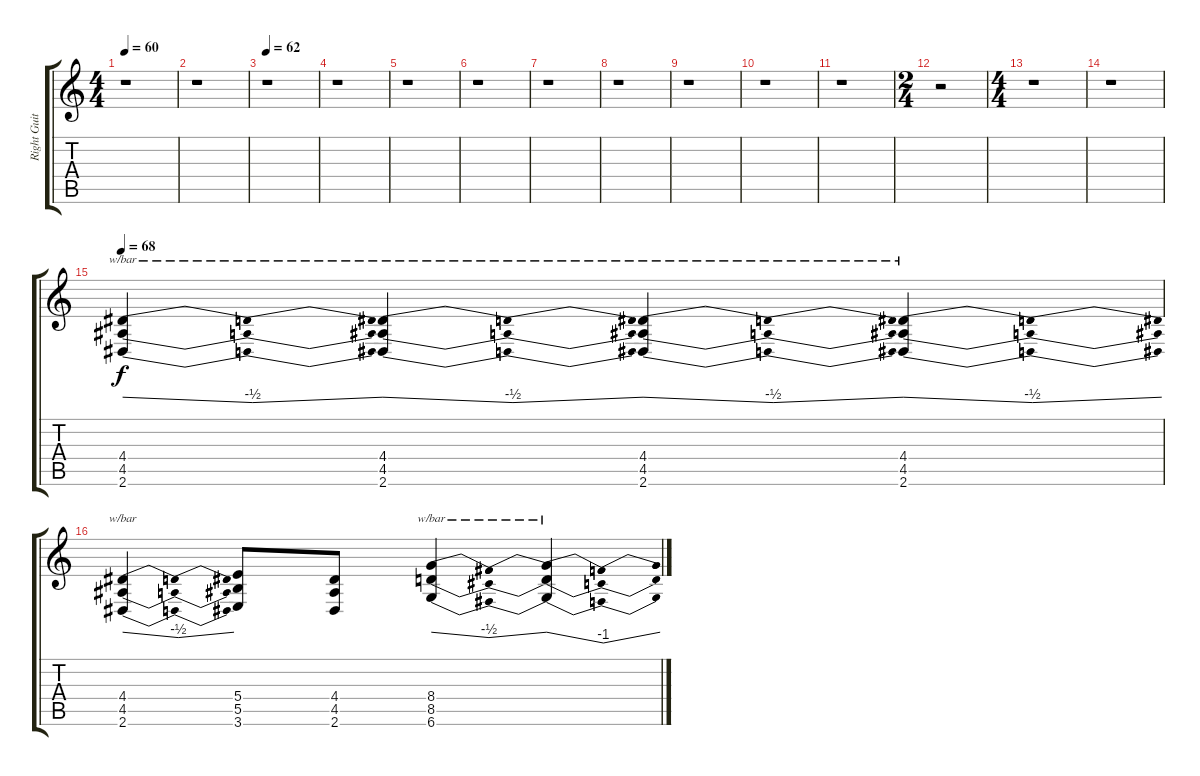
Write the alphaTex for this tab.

\track ("Right Guitar" "Right Guit") {instrument distortionguitar}
\staff {score tabs}
\tuning (Db4 Ab3 E3 B2 Gb2 Db2) {hide}
\ts (4 4)
\tempo 60
\clef g2
\ks c
r.1{dy f} |
r.1 |
\tempo 62
r.1 |
r.1 |
r.1 |
r.1 |
r.1 |
r.1 |
r.1 |
r.1 |
r.1 |
\ts (2 4)
r.2 |
\ts (4 4)
r.1 |
r.1 |
\tempo 68
(4.4 4.5 2.6).4{tbe (dip default 0 0 30 -2 60 0)} (4.4 4.5 2.6).4{tbe (dip default 0 0 30 -2 60 0)} (4.4 4.5 2.6).4{tbe (dip default 0 0 30 -2 60 0)} (4.4 4.5 2.6).4{tbe (dip default 0 0 30 -2 60 0)} |
(4.4 4.5 2.6).4{tbe (dip default 0 0 30 -2 60 0)} (5.4 5.5 3.6).8 (4.4 4.5 2.6).8 (8.4 8.5 6.6).4{tbe (dip default 0 0 30 -2 60 0)} (8.4{t} 8.5{t} 6.6{t}).4{tbe (dip default 0 0 30 -4 60 0)}
